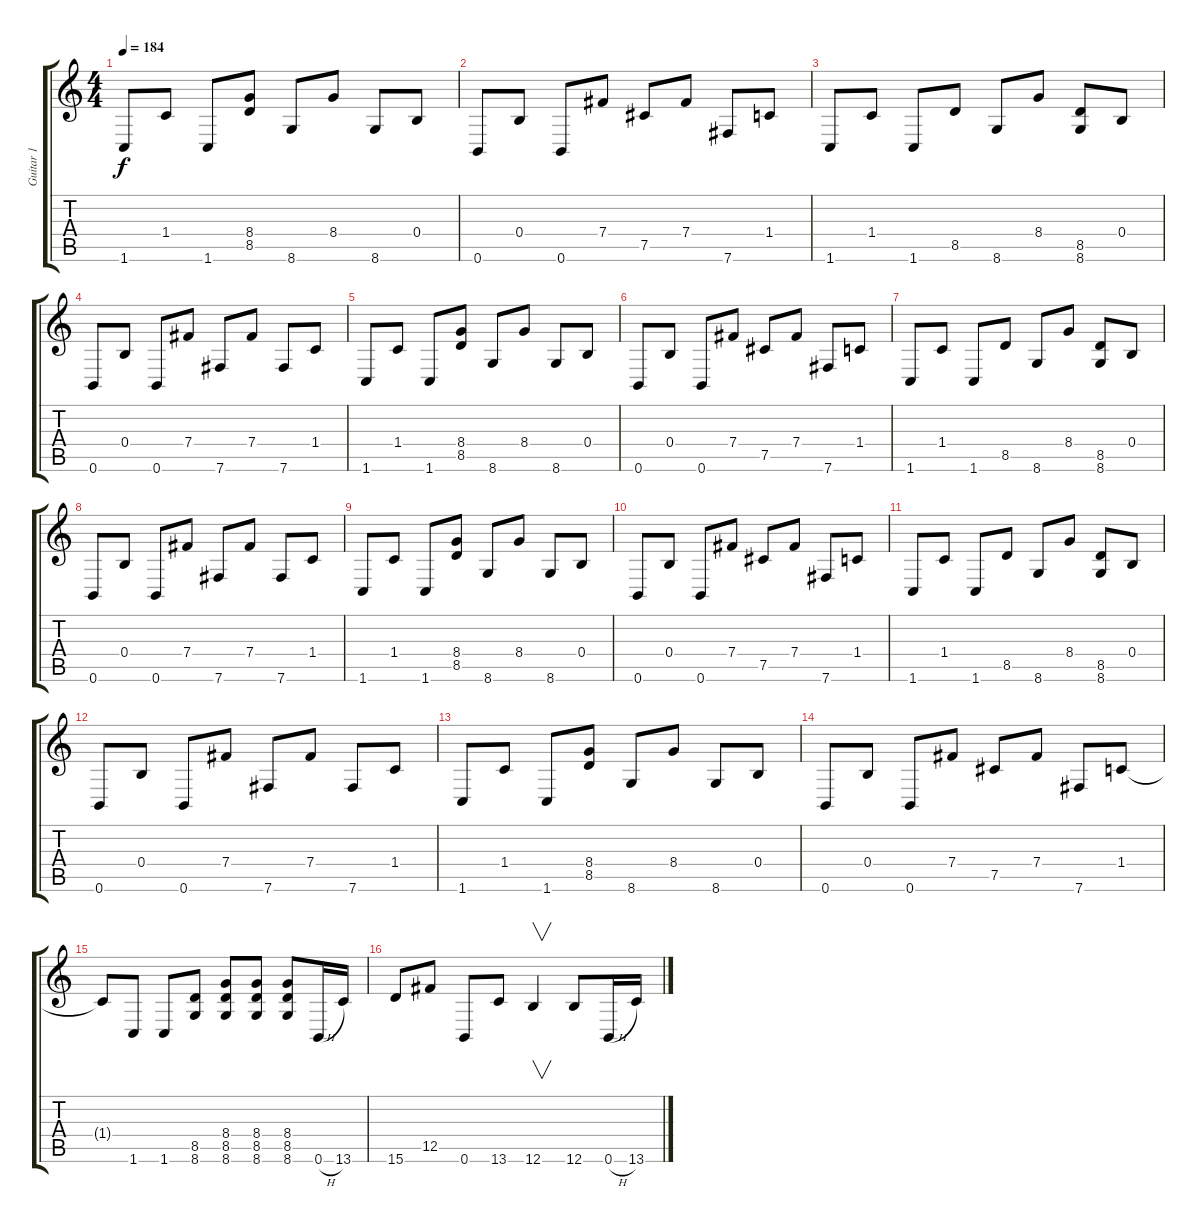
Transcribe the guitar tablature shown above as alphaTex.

\track ("Guitar 1" "Guitar 1") {instrument overdrivenguitar}
\staff {score tabs}
\tuning (Db4 Ab3 E3 B2 Gb2 B1) {hide}
\ts (4 4)
\tempo 184
\clef g2
\ks c
1.6.8{dy f} 1.4.8 1.6.8 (8.4 8.5).8 8.6.8 8.4.8 8.6.8 0.4.8 |
0.6.8 0.4.8 0.6.8 7.4.8 7.5.8 7.4.8 7.6.8 1.4.8 |
1.6.8 1.4.8 1.6.8 8.5.8 8.6.8 8.4.8 (8.5 8.6).8 0.4.8 |
0.6.8 0.4.8 0.6.8 7.4.8 7.6.8 7.4.8 7.6.8 1.4.8 |
1.6.8 1.4.8 1.6.8 (8.4 8.5).8 8.6.8 8.4.8 8.6.8 0.4.8 |
0.6.8 0.4.8 0.6.8 7.4.8 7.5.8 7.4.8 7.6.8 1.4.8 |
1.6.8 1.4.8 1.6.8 8.5.8 8.6.8 8.4.8 (8.5 8.6).8 0.4.8 |
0.6.8 0.4.8 0.6.8 7.4.8 7.6.8 7.4.8 7.6.8 1.4.8 |
1.6.8 1.4.8 1.6.8 (8.4 8.5).8 8.6.8 8.4.8 8.6.8 0.4.8 |
0.6.8 0.4.8 0.6.8 7.4.8 7.5.8 7.4.8 7.6.8 1.4.8 |
1.6.8 1.4.8 1.6.8 8.5.8 8.6.8 8.4.8 (8.5 8.6).8 0.4.8 |
0.6.8 0.4.8 0.6.8 7.4.8 7.6.8 7.4.8 7.6.8 1.4.8 |
1.6.8 1.4.8 1.6.8 (8.4 8.5).8 8.6.8 8.4.8 8.6.8 0.4.8 |
0.6.8 0.4.8 0.6.8 7.4.8 7.5.8 7.4.8 7.6.8 1.4.8 |
1.4{t}.8 1.6.8 1.6.8 (8.5 8.6).8 (8.4 8.5 8.6).8 (8.4 8.5 8.6).8 (8.4 8.5 8.6).8 0.6{h}.16 13.6.16 |
15.6.8 12.5.8 0.6.8 13.6.8 12.6.4{v} 12.6.8 0.6{h}.16 13.6.16
